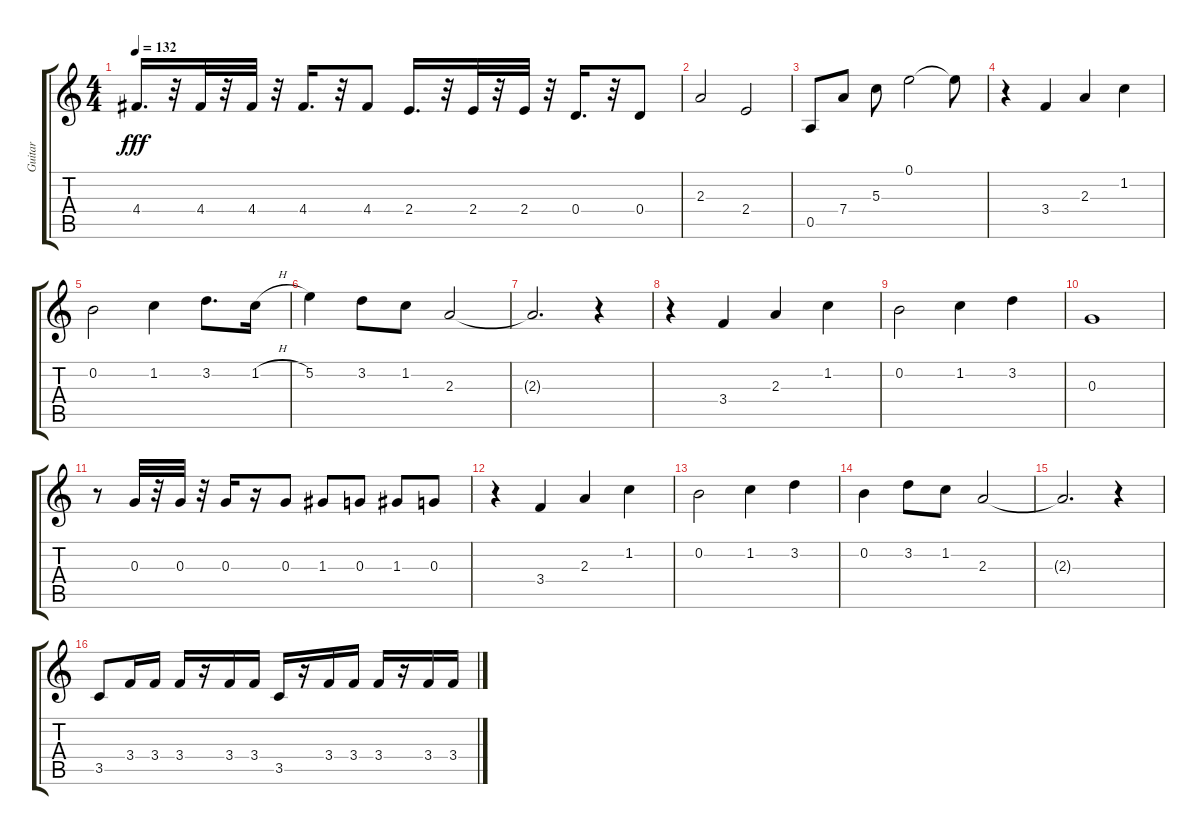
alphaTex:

\track ("Guitar" "Guitar") {instrument electricguitarjazz}
\staff {score tabs}
\tuning (E4 B3 G3 D3 A2 E2) {hide}
\ts (4 4)
\tempo 132
\clef g2
\ks c
4.4.16{d dy fff} r.32 4.4.32 r.32 4.4.32 r.32 4.4.16{d} r.32 4.4.8 2.4.16{d} r.32 2.4.32 r.32 2.4.32 r.32 0.4.16{d} r.32 0.4.8 |
2.3.2 2.4.2 |
0.5.8 7.4.8 5.3.8 0.1.2 0.1{t}.8 |
r.4 3.4.4 2.3.4 1.2.4 |
0.2.2 1.2.4 3.2.8{d} 1.2{h}.16 |
5.2.4 3.2.8 1.2.8 2.3.2 |
2.3{t}.2{d} r.4 |
r.4 3.4.4 2.3.4 1.2.4 |
0.2.2 1.2.4 3.2.4 |
0.3.1 |
r.8 0.3.32 r.32 0.3.32 r.32 0.3.16 r.16 0.3.8 1.3.8 0.3.8 1.3.8 0.3.8 |
r.4 3.4.4 2.3.4 1.2.4 |
0.2.2 1.2.4 3.2.4 |
0.2.4 3.2.8 1.2.8 2.3.2 |
2.3{t}.2{d} r.4 |
3.5.8 3.4.16 3.4.16 3.4.16 r.16 3.4.16 3.4.16 3.5.16 r.16 3.4.16 3.4.16 3.4.16 r.16 3.4.16 3.4.16
